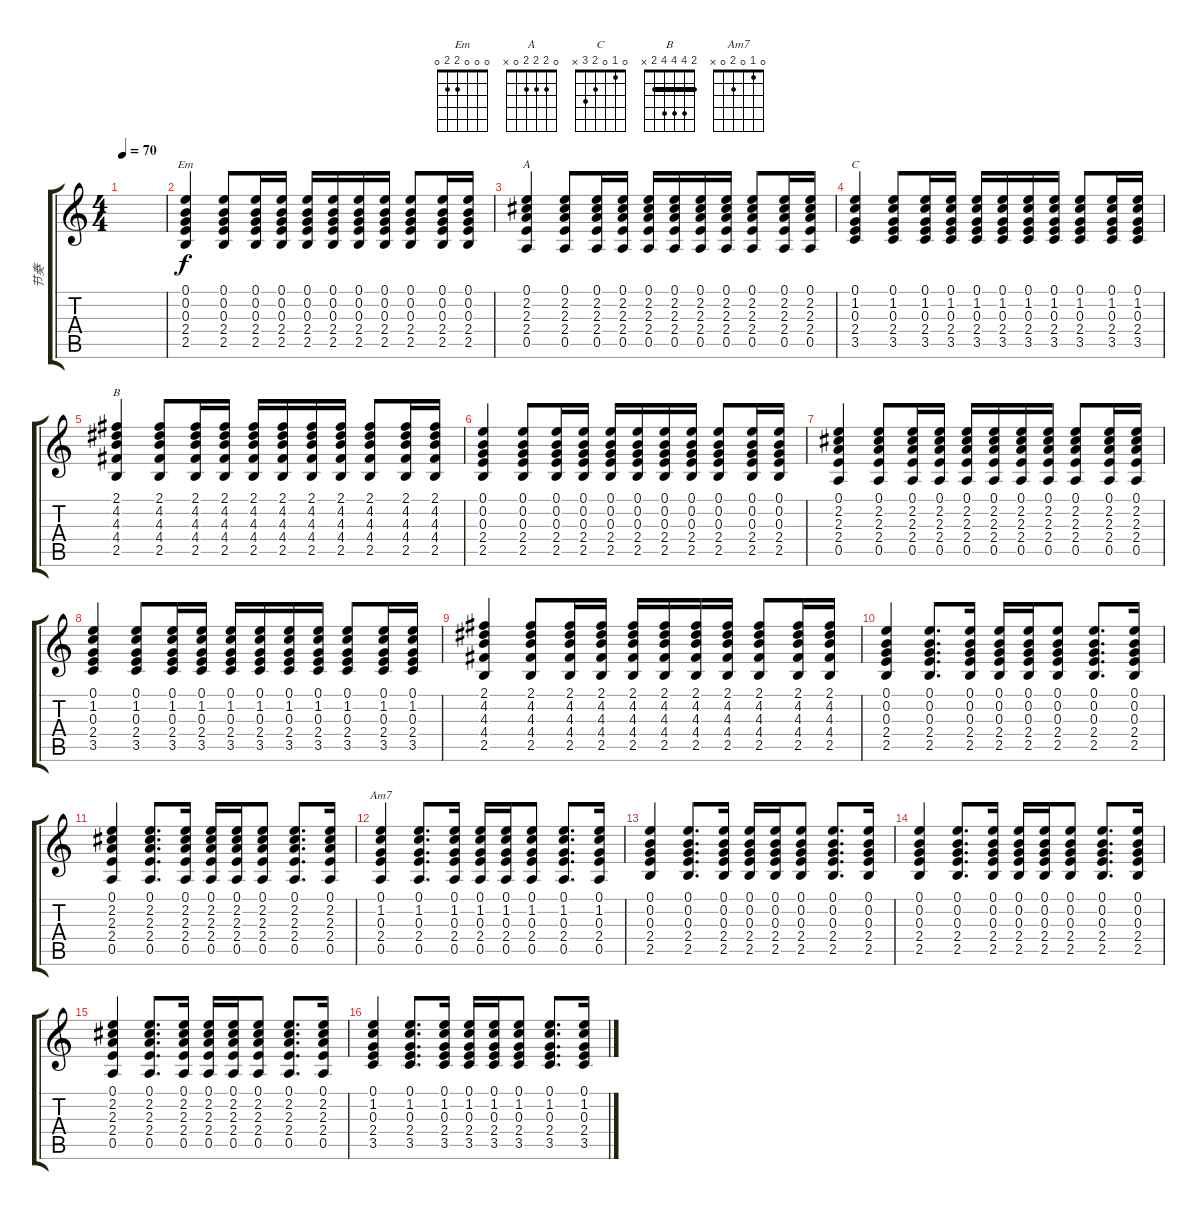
\track ("节奏" "节奏") {instrument acousticguitarnylon}
\staff {score tabs}
\tuning (E4 B3 G3 D3 A2 E2) {hide}
\chord ("Em" 0 0 0 2 2 0)
\chord ("A" 0 2 2 2 0 x)
\chord ("C" 0 1 0 2 3 x)
\chord ("B" 2 4 4 4 2 x) {barre 2}
\chord ("Am7" 0 1 0 2 0 x)
\ts (4 4)
\tempo 70
\clef g2
\ks c
|
(0.1 0.2 0.3 2.4 2.5).4{ch "Em"} (0.1 0.2 0.3 2.4 2.5).8 (0.1 0.2 0.3 2.4 2.5).16 (0.1 0.2 0.3 2.4 2.5).16 (0.1 0.2 0.3 2.4 2.5).16 (0.1 0.2 0.3 2.4 2.5).16 (0.1 0.2 0.3 2.4 2.5).16 (0.1 0.2 0.3 2.4 2.5).16 (0.1 0.2 0.3 2.4 2.5).8 (0.1 0.2 0.3 2.4 2.5).16 (0.1 0.2 0.3 2.4 2.5).16 |
(0.1 2.2 2.3 2.4 0.5).4{ch "A"} (0.1 2.2 2.3 2.4 0.5).8 (0.1 2.2 2.3 2.4 0.5).16 (0.1 2.2 2.3 2.4 0.5).16 (0.1 2.2 2.3 2.4 0.5).16 (0.1 2.2 2.3 2.4 0.5).16 (0.1 2.2 2.3 2.4 0.5).16 (0.1 2.2 2.3 2.4 0.5).16 (0.1 2.2 2.3 2.4 0.5).8 (0.1 2.2 2.3 2.4 0.5).16 (0.1 2.2 2.3 2.4 0.5).16 |
(0.1 1.2 0.3 2.4 3.5).4{ch "C"} (0.1 1.2 0.3 2.4 3.5).8 (0.1 1.2 0.3 2.4 3.5).16 (0.1 1.2 0.3 2.4 3.5).16 (0.1 1.2 0.3 2.4 3.5).16 (0.1 1.2 0.3 2.4 3.5).16 (0.1 1.2 0.3 2.4 3.5).16 (0.1 1.2 0.3 2.4 3.5).16 (0.1 1.2 0.3 2.4 3.5).8 (0.1 1.2 0.3 2.4 3.5).16 (0.1 1.2 0.3 2.4 3.5).16 |
(2.1 4.2 4.3 4.4 2.5).4{ch "B"} (2.1 4.2 4.3 4.4 2.5).8 (2.1 4.2 4.3 4.4 2.5).16 (2.1 4.2 4.3 4.4 2.5).16 (2.1 4.2 4.3 4.4 2.5).16 (2.1 4.2 4.3 4.4 2.5).16 (2.1 4.2 4.3 4.4 2.5).16 (2.1 4.2 4.3 4.4 2.5).16 (2.1 4.2 4.3 4.4 2.5).8 (2.1 4.2 4.3 4.4 2.5).16 (2.1 4.2 4.3 4.4 2.5).16 |
(0.1 0.2 0.3 2.4 2.5).4 (0.1 0.2 0.3 2.4 2.5).8 (0.1 0.2 0.3 2.4 2.5).16 (0.1 0.2 0.3 2.4 2.5).16 (0.1 0.2 0.3 2.4 2.5).16 (0.1 0.2 0.3 2.4 2.5).16 (0.1 0.2 0.3 2.4 2.5).16 (0.1 0.2 0.3 2.4 2.5).16 (0.1 0.2 0.3 2.4 2.5).8 (0.1 0.2 0.3 2.4 2.5).16 (0.1 0.2 0.3 2.4 2.5).16 |
(0.1 2.2 2.3 2.4 0.5).4 (0.1 2.2 2.3 2.4 0.5).8 (0.1 2.2 2.3 2.4 0.5).16 (0.1 2.2 2.3 2.4 0.5).16 (0.1 2.2 2.3 2.4 0.5).16 (0.1 2.2 2.3 2.4 0.5).16 (0.1 2.2 2.3 2.4 0.5).16 (0.1 2.2 2.3 2.4 0.5).16 (0.1 2.2 2.3 2.4 0.5).8 (0.1 2.2 2.3 2.4 0.5).16 (0.1 2.2 2.3 2.4 0.5).16 |
(0.1 1.2 0.3 2.4 3.5).4 (0.1 1.2 0.3 2.4 3.5).8 (0.1 1.2 0.3 2.4 3.5).16 (0.1 1.2 0.3 2.4 3.5).16 (0.1 1.2 0.3 2.4 3.5).16 (0.1 1.2 0.3 2.4 3.5).16 (0.1 1.2 0.3 2.4 3.5).16 (0.1 1.2 0.3 2.4 3.5).16 (0.1 1.2 0.3 2.4 3.5).8 (0.1 1.2 0.3 2.4 3.5).16 (0.1 1.2 0.3 2.4 3.5).16 |
(2.1 4.2 4.3 4.4 2.5).4 (2.1 4.2 4.3 4.4 2.5).8 (2.1 4.2 4.3 4.4 2.5).16 (2.1 4.2 4.3 4.4 2.5).16 (2.1 4.2 4.3 4.4 2.5).16 (2.1 4.2 4.3 4.4 2.5).16 (2.1 4.2 4.3 4.4 2.5).16 (2.1 4.2 4.3 4.4 2.5).16 (2.1 4.2 4.3 4.4 2.5).8 (2.1 4.2 4.3 4.4 2.5).16 (2.1 4.2 4.3 4.4 2.5).16 |
(0.1 0.2 0.3 2.4 2.5).4 (0.1 0.2 0.3 2.4 2.5).8{d} (0.1 0.2 0.3 2.4 2.5).16 (0.1 0.2 0.3 2.4 2.5).16 (0.1 0.2 0.3 2.4 2.5).16 (0.1 0.2 0.3 2.4 2.5).8 (0.1 0.2 0.3 2.4 2.5).8{d} (0.1 0.2 0.3 2.4 2.5).16 |
(0.1 2.2 2.3 2.4 0.5).4 (0.1 2.2 2.3 2.4 0.5).8{d} (0.1 2.2 2.3 2.4 0.5).16 (0.1 2.2 2.3 2.4 0.5).16 (0.1 2.2 2.3 2.4 0.5).16 (0.1 2.2 2.3 2.4 0.5).8 (0.1 2.2 2.3 2.4 0.5).8{d} (0.1 2.2 2.3 2.4 0.5).16 |
(0.1 1.2 0.3 2.4 0.5).4{ch "Am7"} (0.1 1.2 0.3 2.4 0.5).8{d} (0.1 1.2 0.3 2.4 0.5).16 (0.1 1.2 0.3 2.4 0.5).16 (0.1 1.2 0.3 2.4 0.5).16 (0.1 1.2 0.3 2.4 0.5).8 (0.1 1.2 0.3 2.4 0.5).8{d} (0.1 1.2 0.3 2.4 0.5).16 |
(0.1 0.2 0.3 2.4 2.5).4 (0.1 0.2 0.3 2.4 2.5).8{d} (0.1 0.2 0.3 2.4 2.5).16 (0.1 0.2 0.3 2.4 2.5).16 (0.1 0.2 0.3 2.4 2.5).16 (0.1 0.2 0.3 2.4 2.5).8 (0.1 0.2 0.3 2.4 2.5).8{d} (0.1 0.2 0.3 2.4 2.5).16 |
(0.1 0.2 0.3 2.4 2.5).4 (0.1 0.2 0.3 2.4 2.5).8{d} (0.1 0.2 0.3 2.4 2.5).16 (0.1 0.2 0.3 2.4 2.5).16 (0.1 0.2 0.3 2.4 2.5).16 (0.1 0.2 0.3 2.4 2.5).8 (0.1 0.2 0.3 2.4 2.5).8{d} (0.1 0.2 0.3 2.4 2.5).16 |
(0.1 2.2 2.3 2.4 0.5).4 (0.1 2.2 2.3 2.4 0.5).8{d} (0.1 2.2 2.3 2.4 0.5).16 (0.1 2.2 2.3 2.4 0.5).16 (0.1 2.2 2.3 2.4 0.5).16 (0.1 2.2 2.3 2.4 0.5).8 (0.1 2.2 2.3 2.4 0.5).8{d} (0.1 2.2 2.3 2.4 0.5).16 |
(0.1 1.2 0.3 2.4 3.5).4 (0.1 1.2 0.3 2.4 3.5).8{d} (0.1 1.2 0.3 2.4 3.5).16 (0.1 1.2 0.3 2.4 3.5).16 (0.1 1.2 0.3 2.4 3.5).16 (0.1 1.2 0.3 2.4 3.5).8 (0.1 1.2 0.3 2.4 3.5).8{d} (0.1 1.2 0.3 2.4 3.5).16
